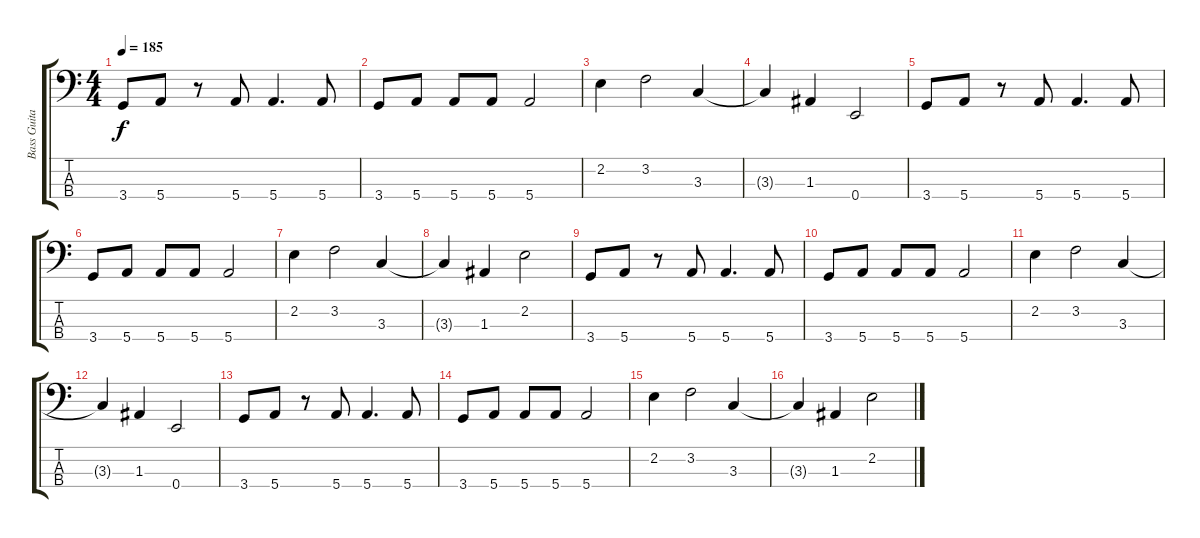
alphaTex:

\track ("Bass Guitar" "Bass Guita") {instrument electricbassfinger}
\staff {score tabs}
\tuning (G2 D2 A1 E1) {hide}
\ts (4 4)
\tempo 185
\clef f4
\ks c
3.4.8{dy f} 5.4.8 r.8 5.4.8 5.4.4{d} 5.4.8 |
3.4.8 5.4.8 5.4.8 5.4.8 5.4.2 |
2.2.4 3.2.2 3.3.4 |
3.3{t}.4 1.3.4 0.4.2 |
3.4.8 5.4.8 r.8 5.4.8 5.4.4{d} 5.4.8 |
3.4.8 5.4.8 5.4.8 5.4.8 5.4.2 |
2.2.4 3.2.2 3.3.4 |
3.3{t}.4 1.3.4 2.2.2 |
3.4.8 5.4.8 r.8 5.4.8 5.4.4{d} 5.4.8 |
3.4.8 5.4.8 5.4.8 5.4.8 5.4.2 |
2.2.4 3.2.2 3.3.4 |
3.3{t}.4 1.3.4 0.4.2 |
3.4.8 5.4.8 r.8 5.4.8 5.4.4{d} 5.4.8 |
3.4.8 5.4.8 5.4.8 5.4.8 5.4.2 |
2.2.4 3.2.2 3.3.4 |
3.3{t}.4 1.3.4 2.2.2
